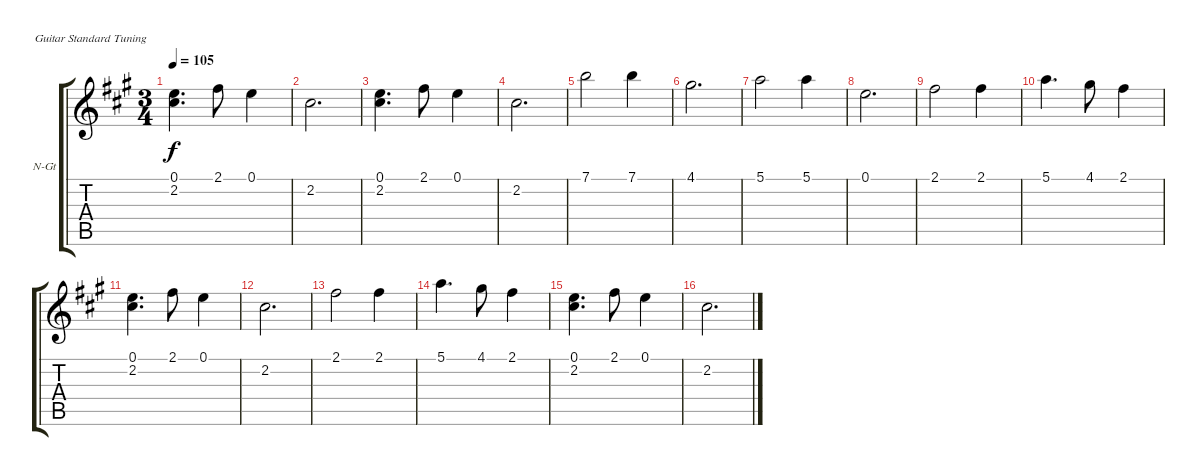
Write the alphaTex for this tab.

\bracketExtendMode groupsimilarinstruments
\firstSystemTrackNameOrientation horizontal
\otherSystemsTrackNameOrientation horizontal
\track ("Melody" "N-Gt") {instrument acousticguitarnylon}
\staff {score tabs}
\tuning (E4 B3 G3 D3 A2 E2)
\ts (3 4)
\beaming (8 2 2 2)
\tempo 105
\clef g2
\ks a
(0.1 2.2).4{d dy f instrument acousticguitarnylon} 2.1.8 0.1.4 |
2.2.2{d} |
(0.1 2.2).4{d} 2.1.8 0.1.4 |
2.2.2{d} |
7.1.2 7.1.4 |
4.1.2{d} |
5.1.2 5.1.4 |
0.1.2{d} |
2.1.2 2.1.4 |
5.1.4{d} 4.1.8 2.1.4 |
(0.1 2.2).4{d} 2.1.8 0.1.4 |
2.2.2{d} |
2.1.2 2.1.4 |
5.1.4{d} 4.1.8 2.1.4 |
(0.1 2.2).4{d} 2.1.8 0.1.4 |
2.2.2{d}
